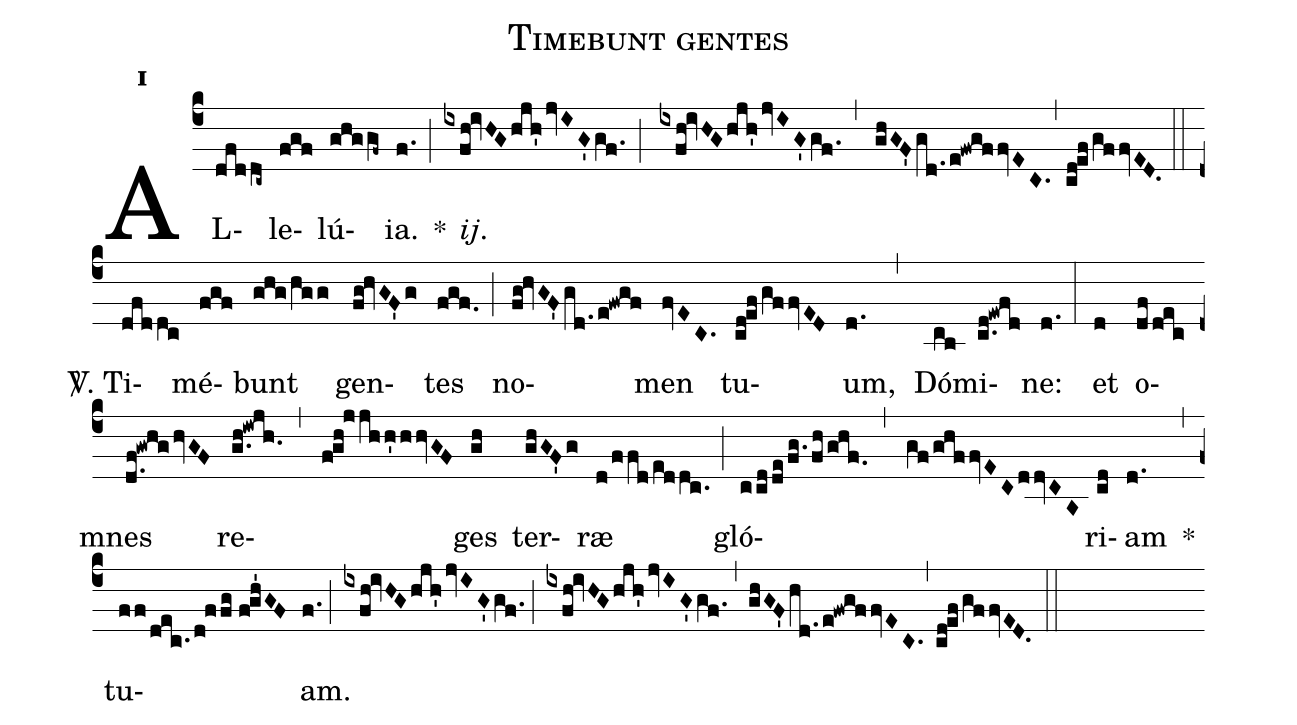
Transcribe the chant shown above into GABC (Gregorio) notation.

name:Timebunt gentes;
mode:1;
office-part:Alleluia;
%%
(c4) AL(dfddc~)le(fgf)lú(ghggf~)ia.(f.) *(;) <i>ij</i>.(ixfh!ivHG/hjh'!/jvIG'gf.;ixfh!ivHG/hjh'!/jvIG'gf.,ghGF'!/gd./e!fwgffvEC.,cd!ef!/gffvED.) (::)

<v>\hspace{-2ex}</v><sp>V/</sp>. Ti(dfddc)mé-(fgf)bunt(ghg/hgg) gen(fg!hvGF'g)tes(fgf.) (;) no(fg!hvGF'/gd.!/e!fwgf)men(fvEC.) tu(cd!ef/gffvED)um,(d.) (,) Dó(cb)mi(c.d!ewfd)ne:(d.) (:)
et(d) o(df!/dec)<v>\hspace{-1.2ex}</v>mnes(d.f!gwhg!/hvGF) re(g.h!iwjh.,f!gh!jjhh'hhvGF)ges(gh) ter-(ghGF'g)ræ(d!/ffd!/eddc.) (;) gló(ccdde!/fg.!/fh!/ghf.,gf!/ghffvECddvCA)ri(cd)am(d.) *(,) tu(ff!/dec./d!ffg!//f!gh'GF)am.(f.;ixfh!ivHGhjh'jvIG'gf.;ixfh!ivHGhjh'jvIG'gf.,ghGF'hd./e!fwgffvEC.,cd!ef!/gffvED.) (::)
